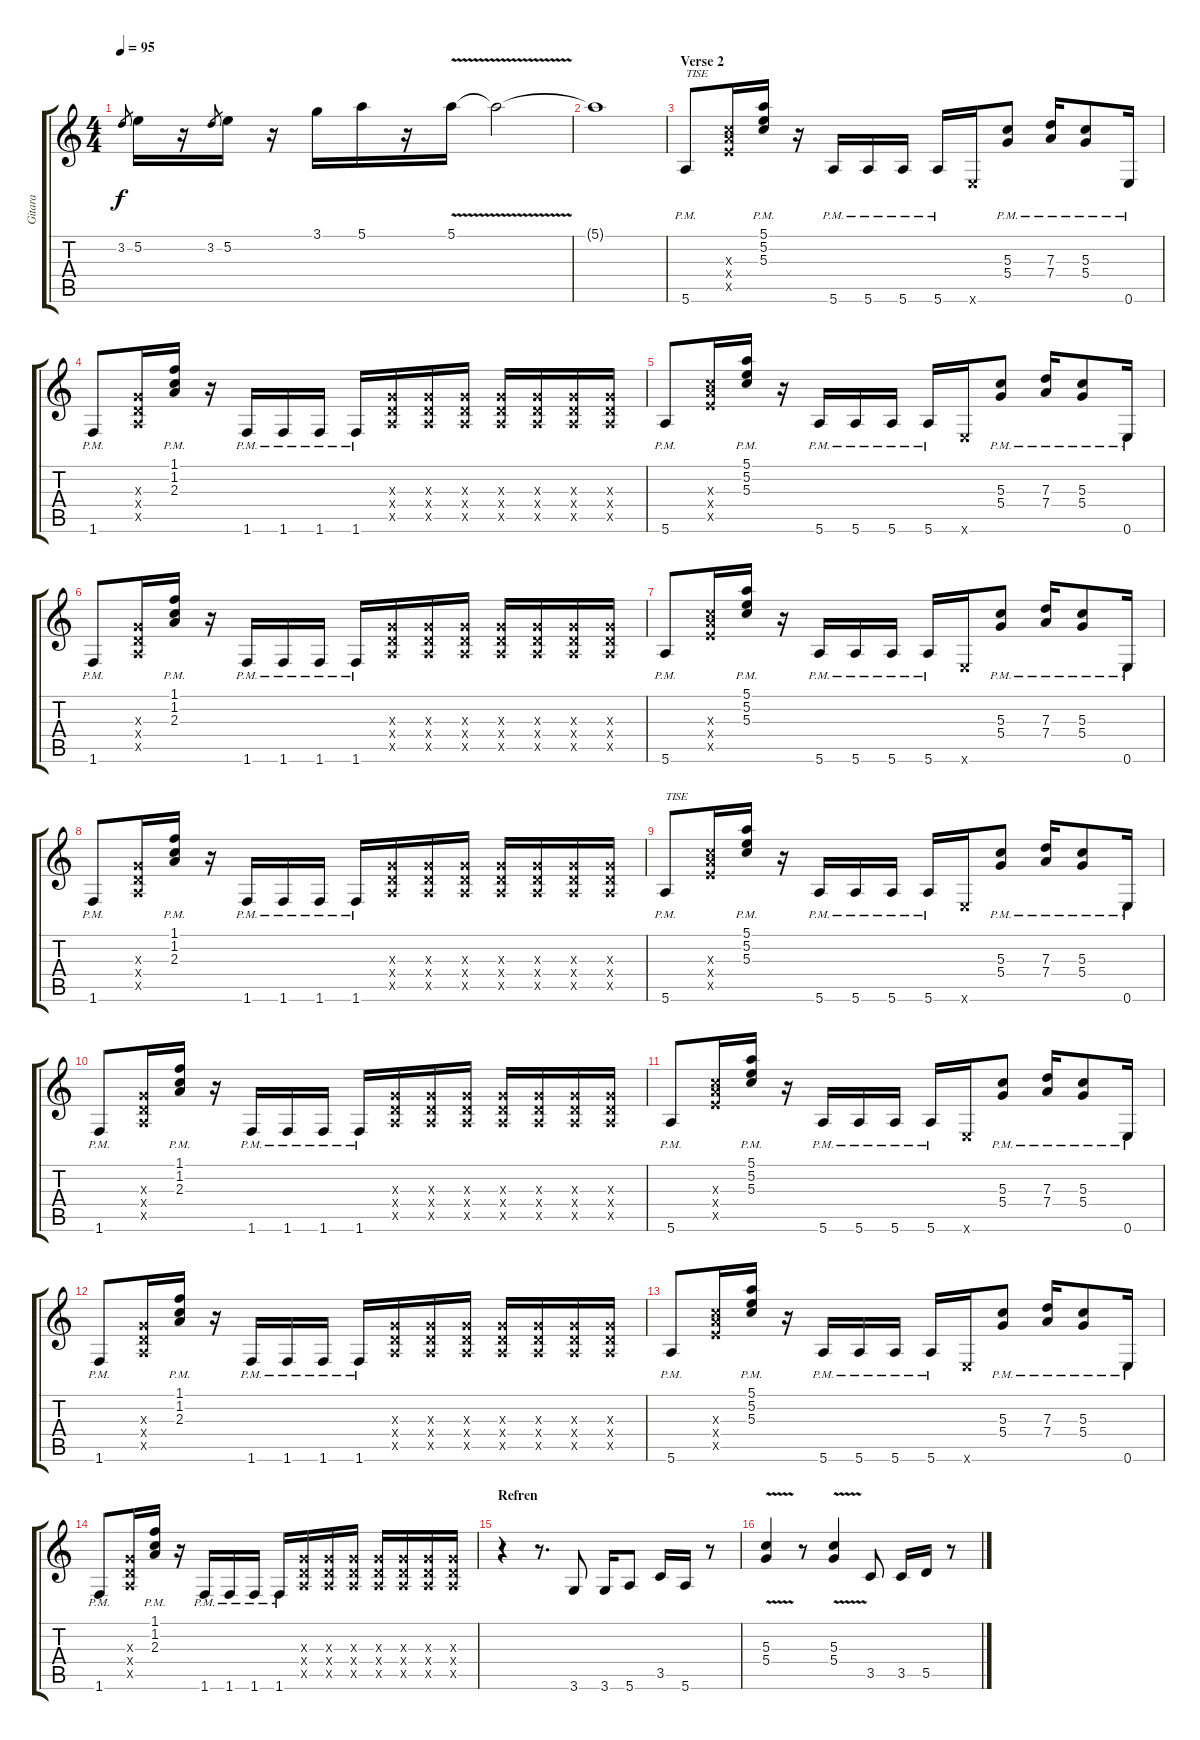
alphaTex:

\track ("Gitara" "Gitara") {instrument distortionguitar}
\staff {score tabs}
\tuning (E4 B3 G3 D3 A2 E2) {hide}
\ts (4 4)
\tempo 95
\clef g2
\ks c
3.2.8{gr dy f} 5.2.16 r.16 3.2.8{gr} 5.2.16 r.16 3.1.16 5.1.16 r.16 5.1{v}.16{volume 5} 5.1{t}.2 |
5.1{t}.1 |
\section ("" "Verse 2")
5.6{pm}.8{txt "TISE" volume 13} (5.3{x} 7.4{x} 7.5{x}).16 (5.1{pm} 5.2{pm} 5.3{pm}).16 r.16 5.6{pm}.16 5.6{pm}.16 5.6{pm}.16 5.6{pm}.16 0.6{x}.16 (5.3{pm} 5.4{pm}).8 (7.3{pm} 7.4{pm}).16 (5.3{pm} 5.4{pm}).8 0.6{pm}.16 |
1.6{pm}.8 (0.3{x} 0.4{x} 0.5{x}).16 (1.1{pm} 1.2{pm} 2.3{pm}).16 r.16 1.6{pm}.16 1.6{pm}.16 1.6{pm}.16 1.6{pm}.16 (0.3{x} 0.4{x} 0.5{x}).16{volume 6} (0.3{x} 0.4{x} 0.5{x}).16{volume 6} (0.3{x} 0.4{x} 0.5{x}).16{volume 6} (0.3{x} 0.4{x} 0.5{x}).16{volume 6} (0.3{x} 0.4{x} 0.5{x}).16{volume 6} (0.3{x} 0.4{x} 0.5{x}).16{volume 6} (0.3{x} 0.4{x} 0.5{x}).16{volume 6} |
5.6{pm}.8{volume 13} (5.3{x} 7.4{x} 7.5{x}).16 (5.1{pm} 5.2{pm} 5.3{pm}).16 r.16 5.6{pm}.16 5.6{pm}.16 5.6{pm}.16 5.6{pm}.16 0.6{x}.16 (5.3{pm} 5.4{pm}).8 (7.3{pm} 7.4{pm}).16 (5.3{pm} 5.4{pm}).8 0.6{pm}.16 |
1.6{pm}.8 (0.3{x} 0.4{x} 0.5{x}).16 (1.1{pm} 1.2{pm} 2.3{pm}).16 r.16 1.6{pm}.16 1.6{pm}.16 1.6{pm}.16 1.6{pm}.16 (0.3{x} 0.4{x} 0.5{x}).16{volume 6} (0.3{x} 0.4{x} 0.5{x}).16{volume 6} (0.3{x} 0.4{x} 0.5{x}).16{volume 6} (0.3{x} 0.4{x} 0.5{x}).16{volume 6} (0.3{x} 0.4{x} 0.5{x}).16{volume 6} (0.3{x} 0.4{x} 0.5{x}).16{volume 6} (0.3{x} 0.4{x} 0.5{x}).16{volume 6} |
5.6{pm}.8{volume 13} (5.3{x} 7.4{x} 7.5{x}).16 (5.1{pm} 5.2{pm} 5.3{pm}).16 r.16 5.6{pm}.16 5.6{pm}.16 5.6{pm}.16 5.6{pm}.16 0.6{x}.16 (5.3{pm} 5.4{pm}).8 (7.3{pm} 7.4{pm}).16 (5.3{pm} 5.4{pm}).8 0.6{pm}.16 |
1.6{pm}.8 (0.3{x} 0.4{x} 0.5{x}).16 (1.1{pm} 1.2{pm} 2.3{pm}).16 r.16 1.6{pm}.16 1.6{pm}.16 1.6{pm}.16 1.6{pm}.16 (0.3{x} 0.4{x} 0.5{x}).16{volume 6} (0.3{x} 0.4{x} 0.5{x}).16{volume 6} (0.3{x} 0.4{x} 0.5{x}).16{volume 6} (0.3{x} 0.4{x} 0.5{x}).16{volume 6} (0.3{x} 0.4{x} 0.5{x}).16{volume 6} (0.3{x} 0.4{x} 0.5{x}).16{volume 6} (0.3{x} 0.4{x} 0.5{x}).16{volume 6} |
5.6{pm}.8{txt "TISE" volume 13} (5.3{x} 7.4{x} 7.5{x}).16 (5.1{pm} 5.2{pm} 5.3{pm}).16 r.16 5.6{pm}.16 5.6{pm}.16 5.6{pm}.16 5.6{pm}.16 0.6{x}.16 (5.3{pm} 5.4{pm}).8 (7.3{pm} 7.4{pm}).16 (5.3{pm} 5.4{pm}).8 0.6{pm}.16 |
1.6{pm}.8 (0.3{x} 0.4{x} 0.5{x}).16 (1.1{pm} 1.2{pm} 2.3{pm}).16 r.16 1.6{pm}.16 1.6{pm}.16 1.6{pm}.16 1.6{pm}.16 (0.3{x} 0.4{x} 0.5{x}).16{volume 6} (0.3{x} 0.4{x} 0.5{x}).16{volume 6} (0.3{x} 0.4{x} 0.5{x}).16{volume 6} (0.3{x} 0.4{x} 0.5{x}).16{volume 6} (0.3{x} 0.4{x} 0.5{x}).16{volume 6} (0.3{x} 0.4{x} 0.5{x}).16{volume 6} (0.3{x} 0.4{x} 0.5{x}).16{volume 6} |
5.6{pm}.8{volume 13} (5.3{x} 7.4{x} 7.5{x}).16 (5.1{pm} 5.2{pm} 5.3{pm}).16 r.16 5.6{pm}.16 5.6{pm}.16 5.6{pm}.16 5.6{pm}.16 0.6{x}.16 (5.3{pm} 5.4{pm}).8 (7.3{pm} 7.4{pm}).16 (5.3{pm} 5.4{pm}).8 0.6{pm}.16 |
1.6{pm}.8 (0.3{x} 0.4{x} 0.5{x}).16 (1.1{pm} 1.2{pm} 2.3{pm}).16 r.16 1.6{pm}.16 1.6{pm}.16 1.6{pm}.16 1.6{pm}.16 (0.3{x} 0.4{x} 0.5{x}).16{volume 6} (0.3{x} 0.4{x} 0.5{x}).16{volume 6} (0.3{x} 0.4{x} 0.5{x}).16{volume 6} (0.3{x} 0.4{x} 0.5{x}).16{volume 6} (0.3{x} 0.4{x} 0.5{x}).16{volume 6} (0.3{x} 0.4{x} 0.5{x}).16{volume 6} (0.3{x} 0.4{x} 0.5{x}).16{volume 6} |
5.6{pm}.8{volume 13} (5.3{x} 7.4{x} 7.5{x}).16 (5.1{pm} 5.2{pm} 5.3{pm}).16 r.16 5.6{pm}.16 5.6{pm}.16 5.6{pm}.16 5.6{pm}.16 0.6{x}.16 (5.3{pm} 5.4{pm}).8 (7.3{pm} 7.4{pm}).16 (5.3{pm} 5.4{pm}).8 0.6{pm}.16 |
1.6{pm}.8 (0.3{x} 0.4{x} 0.5{x}).16 (1.1{pm} 1.2{pm} 2.3{pm}).16 r.16 1.6{pm}.16 1.6{pm}.16 1.6{pm}.16 1.6{pm}.16 (0.3{x} 0.4{x} 0.5{x}).16{volume 6} (0.3{x} 0.4{x} 0.5{x}).16{volume 6} (0.3{x} 0.4{x} 0.5{x}).16{volume 6} (0.3{x} 0.4{x} 0.5{x}).16{volume 6} (0.3{x} 0.4{x} 0.5{x}).16{volume 6} (0.3{x} 0.4{x} 0.5{x}).16{volume 6} (0.3{x} 0.4{x} 0.5{x}).16{volume 6} |
\section ("" "Refren")
r.4{volume 13} r.8{d} 3.6.8 3.6.16 5.6.8 3.5.16 5.6.16 r.8 |
(5.3{v} 5.4).4 r.8 (5.3{v} 5.4).4 3.5.8 3.5.16 5.5.16 r.8
